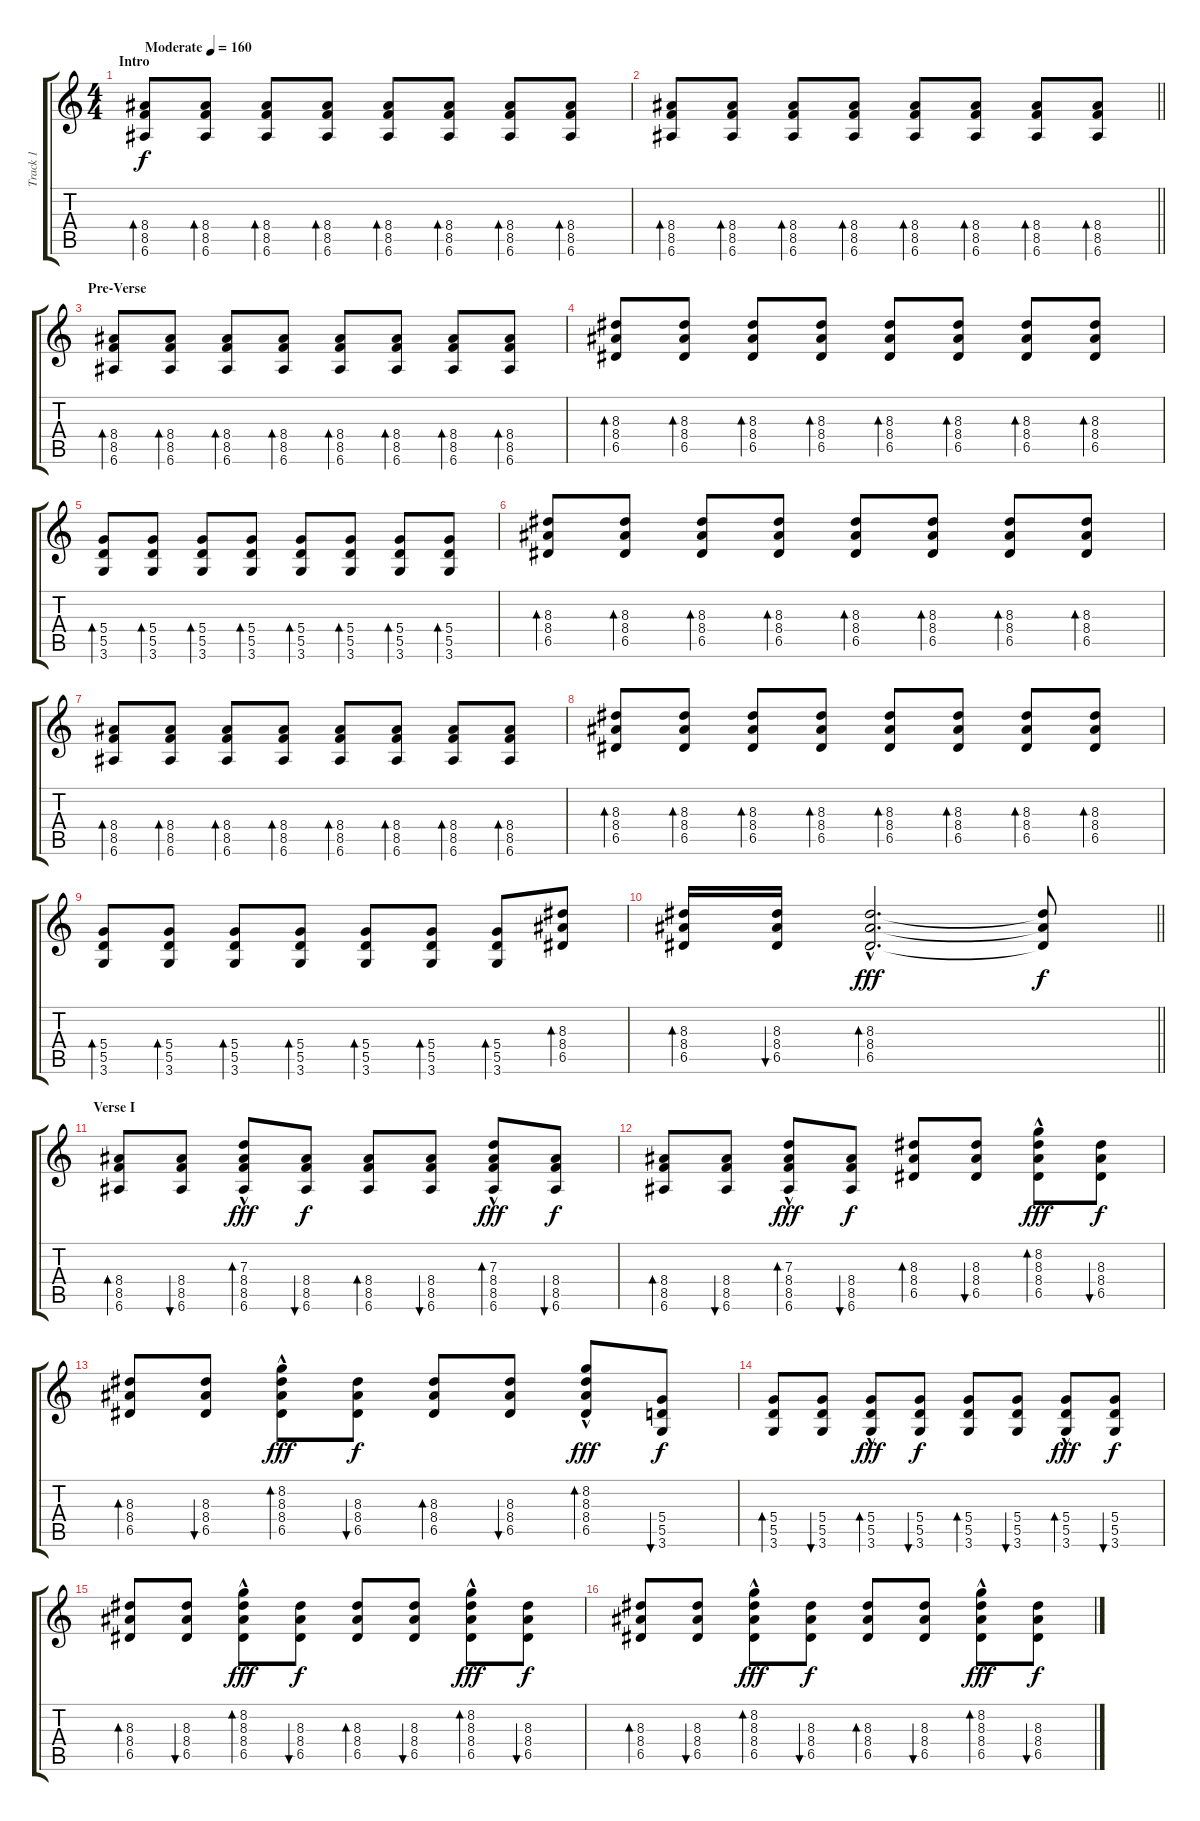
\track ("Track 1" "Track 1") {instrument acousticguitarnylon}
\staff {score tabs}
\tuning (E4 B3 G3 D3 A2 E2) {hide}
\ts (4 4)
\section ("" "Intro")
\tempo (160 "Moderate")
\clef g2
\ks c
(8.4 8.5 6.6).8{bd 60 dy f instrument acousticguitarnylon} (8.4 8.5 6.6).8{bd 60} (8.4 8.5 6.6).8{bd 60} (8.4 8.5 6.6).8{bd 60} (8.4 8.5 6.6).8{bd 60} (8.4 8.5 6.6).8{bd 60} (8.4 8.5 6.6).8{bd 60} (8.4 8.5 6.6).8{bd 60} |
\barLineRight lightlight
(8.4 8.5 6.6).8{bd 60} (8.4 8.5 6.6).8{bd 60} (8.4 8.5 6.6).8{bd 60} (8.4 8.5 6.6).8{bd 60} (8.4 8.5 6.6).8{bd 60} (8.4 8.5 6.6).8{bd 60} (8.4 8.5 6.6).8{bd 60} (8.4 8.5 6.6).8{bd 60} |
\section ("" "Pre-Verse")
(8.4 8.5 6.6).8{bd 60} (8.4 8.5 6.6).8{bd 60} (8.4 8.5 6.6).8{bd 60} (8.4 8.5 6.6).8{bd 60} (8.4 8.5 6.6).8{bd 60} (8.4 8.5 6.6).8{bd 60} (8.4 8.5 6.6).8{bd 60} (8.4 8.5 6.6).8{bd 60} |
(8.3 8.4 6.5).8{bd 60} (8.3 8.4 6.5).8{bd 60} (8.3 8.4 6.5).8{bd 60} (8.3 8.4 6.5).8{bd 60} (8.3 8.4 6.5).8{bd 60} (8.3 8.4 6.5).8{bd 60} (8.3 8.4 6.5).8{bd 60} (8.3 8.4 6.5).8{bd 60} |
(5.4 5.5 3.6).8{bd 60} (5.4 5.5 3.6).8{bd 60} (5.4 5.5 3.6).8{bd 60} (5.4 5.5 3.6).8{bd 60} (5.4 5.5 3.6).8{bd 60} (5.4 5.5 3.6).8{bd 60} (5.4 5.5 3.6).8{bd 60} (5.4 5.5 3.6).8{bd 60} |
(8.3 8.4 6.5).8{bd 60} (8.3 8.4 6.5).8{bd 60} (8.3 8.4 6.5).8{bd 60} (8.3 8.4 6.5).8{bd 60} (8.3 8.4 6.5).8{bd 60} (8.3 8.4 6.5).8{bd 60} (8.3 8.4 6.5).8{bd 60} (8.3 8.4 6.5).8{bd 60} |
(8.4 8.5 6.6).8{bd 60} (8.4 8.5 6.6).8{bd 60} (8.4 8.5 6.6).8{bd 60} (8.4 8.5 6.6).8{bd 60} (8.4 8.5 6.6).8{bd 60} (8.4 8.5 6.6).8{bd 60} (8.4 8.5 6.6).8{bd 60} (8.4 8.5 6.6).8{bd 60} |
(8.3 8.4 6.5).8{bd 60} (8.3 8.4 6.5).8{bd 60} (8.3 8.4 6.5).8{bd 60} (8.3 8.4 6.5).8{bd 60} (8.3 8.4 6.5).8{bd 60} (8.3 8.4 6.5).8{bd 60} (8.3 8.4 6.5).8{bd 60} (8.3 8.4 6.5).8{bd 60} |
(5.4 5.5 3.6).8{bd 60} (5.4 5.5 3.6).8{bd 60} (5.4 5.5 3.6).8{bd 60} (5.4 5.5 3.6).8{bd 60} (5.4 5.5 3.6).8{bd 60} (5.4 5.5 3.6).8{bd 60} (5.4 5.5 3.6).8{bd 60} (8.3 8.4 6.5).8{bd 60} |
\barLineRight lightlight
(8.3 8.4 6.5).16{bd 60 instrument acousticguitarsteel} (8.3 8.4 6.5).16{bu 60} (8.3{hac} 8.4 6.5).2{d bd 60 dy fff} (8.3{t} 8.4{t} 6.5{t}).8{dy f} |
\section ("" "Verse I")
(8.4 8.5 6.6).8{bd 60} (8.4 8.5 6.6).8{bu 60} (7.3 8.4 8.5{hac} 6.6).8{bd 60 dy fff} (8.4 8.5 6.6).8{bu 60 dy f} (8.4 8.5 6.6).8{bd 60} (8.4 8.5 6.6).8{bu 60} (7.3 8.4 8.5{hac} 6.6).8{bd 60 dy fff} (8.4 8.5 6.6).8{bu 60 dy f} |
(8.4 8.5 6.6).8{bd 60} (8.4 8.5 6.6).8{bu 60} (7.3 8.4 8.5{hac} 6.6).8{bd 60 dy fff} (8.4 8.5 6.6).8{bu 60 dy f} (8.3 8.4 6.5).8{bd 60} (8.3 8.4 6.5).8{bu 60} (8.2 8.3 8.4 6.5{hac}).8{bd 60 dy fff} (8.3 8.4 6.5).8{bu 60 dy f} |
(8.3 8.4 6.5).8{bd 60} (8.3 8.4 6.5).8{bu 60} (8.2 8.3 8.4 6.5{hac}).8{bd 60 dy fff} (8.3 8.4 6.5).8{bu 60 dy f} (8.3 8.4 6.5).8{bd 60} (8.3 8.4 6.5).8{bu 60} (8.2 8.3 8.4 6.5{hac}).8{bd 60 dy fff} (5.4 5.5 3.6).8{bu 60 dy f} |
(5.4 5.5 3.6).8{bd 60} (5.4 5.5 3.6).8{bu 60} (5.4 5.5{hac} 3.6).8{bd 60 dy fff} (5.4 5.5 3.6).8{bu 60 dy f} (5.4 5.5 3.6).8{bd 60} (5.4 5.5 3.6).8{bu 60} (5.4 5.5{hac} 3.6).8{bd 60 dy fff} (5.4 5.5 3.6).8{bu 60 dy f} |
(8.3 8.4 6.5).8{bd 60} (8.3 8.4 6.5).8{bu 60} (8.2 8.3 8.4 6.5{hac}).8{bd 60 dy fff} (8.3 8.4 6.5).8{bu 60 dy f} (8.3 8.4 6.5).8{bd 60} (8.3 8.4 6.5).8{bu 60} (8.2 8.3 8.4 6.5{hac}).8{bd 60 dy fff} (8.3 8.4 6.5).8{bu 60 dy f} |
(8.3 8.4 6.5).8{bd 60} (8.3 8.4 6.5).8{bu 60} (8.2 8.3 8.4 6.5{hac}).8{bd 60 dy fff} (8.3 8.4 6.5).8{bu 60 dy f} (8.3 8.4 6.5).8{bd 60} (8.3 8.4 6.5).8{bu 60} (8.2 8.3 8.4 6.5{hac}).8{bd 60 dy fff} (8.3 8.4 6.5).8{bu 60 dy f}
